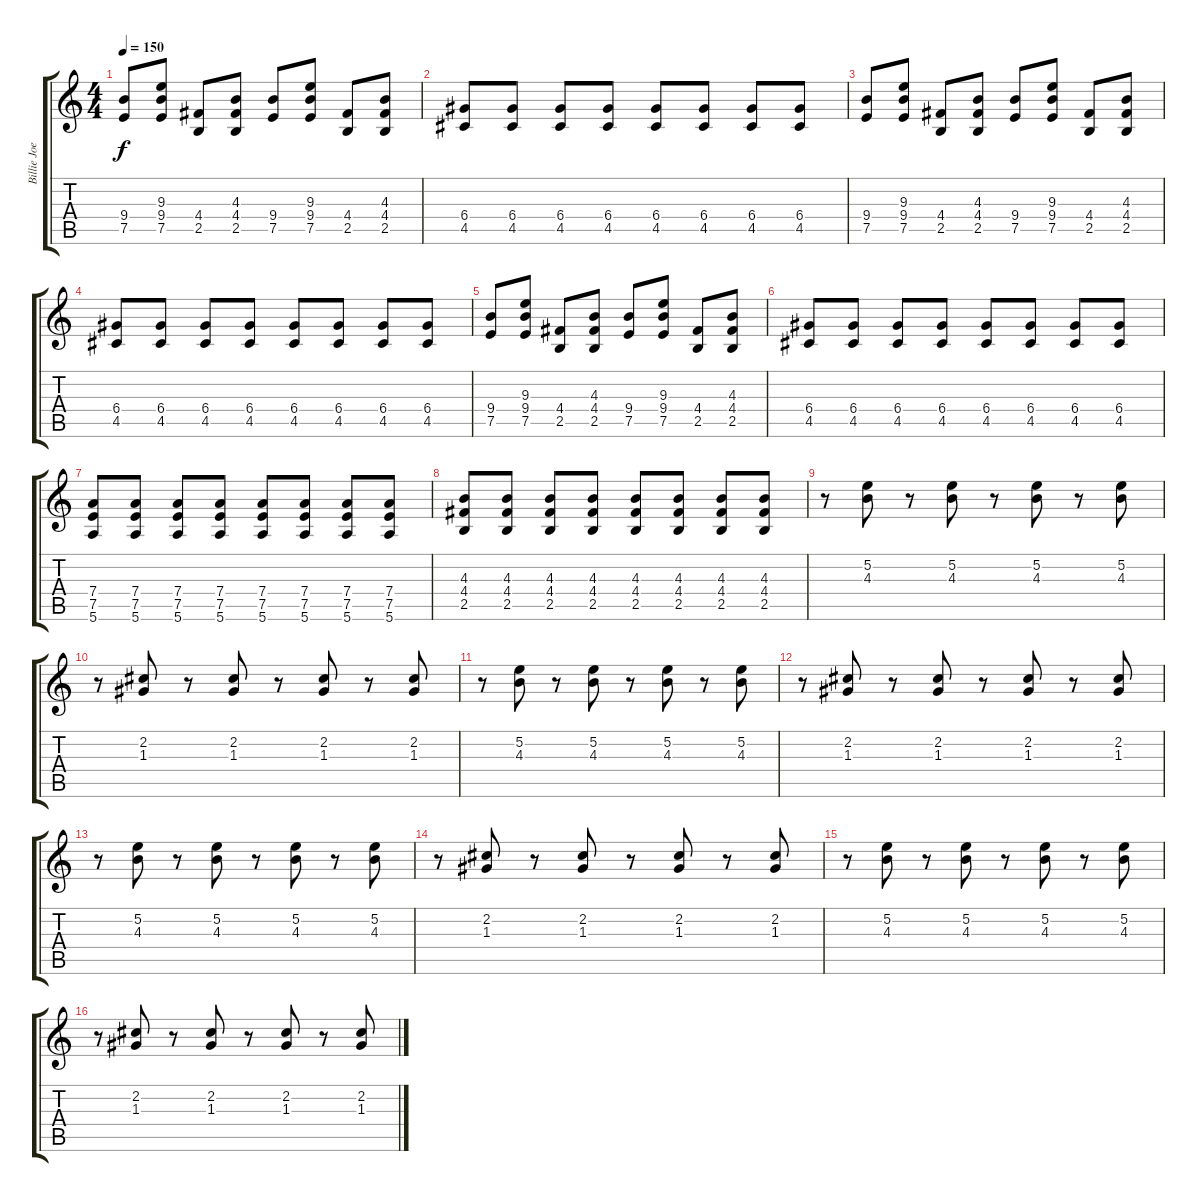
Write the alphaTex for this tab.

\track ("Billie Joe" "Billie Joe") {instrument overdrivenguitar}
\staff {score tabs}
\tuning (E4 B3 G3 D3 A2 E2) {hide}
\ts (4 4)
\tempo 150
\clef g2
\ks c
(9.4 7.5).8{dy f} (9.3 9.4 7.5).8 (4.4 2.5).8 (4.3 4.4 2.5).8 (9.4 7.5).8 (9.3 9.4 7.5).8 (4.4 2.5).8 (4.3 4.4 2.5).8 |
(6.4 4.5).8 (6.4 4.5).8 (6.4 4.5).8 (6.4 4.5).8 (6.4 4.5).8 (6.4 4.5).8 (6.4 4.5).8 (6.4 4.5).8 |
(9.4 7.5).8 (9.3 9.4 7.5).8 (4.4 2.5).8 (4.3 4.4 2.5).8 (9.4 7.5).8 (9.3 9.4 7.5).8 (4.4 2.5).8 (4.3 4.4 2.5).8 |
(6.4 4.5).8 (6.4 4.5).8 (6.4 4.5).8 (6.4 4.5).8 (6.4 4.5).8 (6.4 4.5).8 (6.4 4.5).8 (6.4 4.5).8 |
(9.4 7.5).8 (9.3 9.4 7.5).8 (4.4 2.5).8 (4.3 4.4 2.5).8 (9.4 7.5).8 (9.3 9.4 7.5).8 (4.4 2.5).8 (4.3 4.4 2.5).8 |
(6.4 4.5).8 (6.4 4.5).8 (6.4 4.5).8 (6.4 4.5).8 (6.4 4.5).8 (6.4 4.5).8 (6.4 4.5).8 (6.4 4.5).8 |
(7.4 7.5 5.6).8 (7.4 7.5 5.6).8 (7.4 7.5 5.6).8 (7.4 7.5 5.6).8 (7.4 7.5 5.6).8 (7.4 7.5 5.6).8 (7.4 7.5 5.6).8 (7.4 7.5 5.6).8 |
(4.3 4.4 2.5).8 (4.3 4.4 2.5).8 (4.3 4.4 2.5).8 (4.3 4.4 2.5).8 (4.3 4.4 2.5).8 (4.3 4.4 2.5).8 (4.3 4.4 2.5).8 (4.3 4.4 2.5).8 |
r.8 (5.2 4.3).8 r.8 (5.2 4.3).8 r.8 (5.2 4.3).8 r.8 (5.2 4.3).8 |
r.8 (2.2 1.3).8 r.8 (2.2 1.3).8 r.8 (2.2 1.3).8 r.8 (2.2 1.3).8 |
r.8 (5.2 4.3).8 r.8 (5.2 4.3).8 r.8 (5.2 4.3).8 r.8 (5.2 4.3).8 |
r.8 (2.2 1.3).8 r.8 (2.2 1.3).8 r.8 (2.2 1.3).8 r.8 (2.2 1.3).8 |
r.8 (5.2 4.3).8 r.8 (5.2 4.3).8 r.8 (5.2 4.3).8 r.8 (5.2 4.3).8 |
r.8 (2.2 1.3).8 r.8 (2.2 1.3).8 r.8 (2.2 1.3).8 r.8 (2.2 1.3).8 |
r.8 (5.2 4.3).8 r.8 (5.2 4.3).8 r.8 (5.2 4.3).8 r.8 (5.2 4.3).8 |
r.8 (2.2 1.3).8 r.8 (2.2 1.3).8 r.8 (2.2 1.3).8 r.8 (2.2 1.3).8
